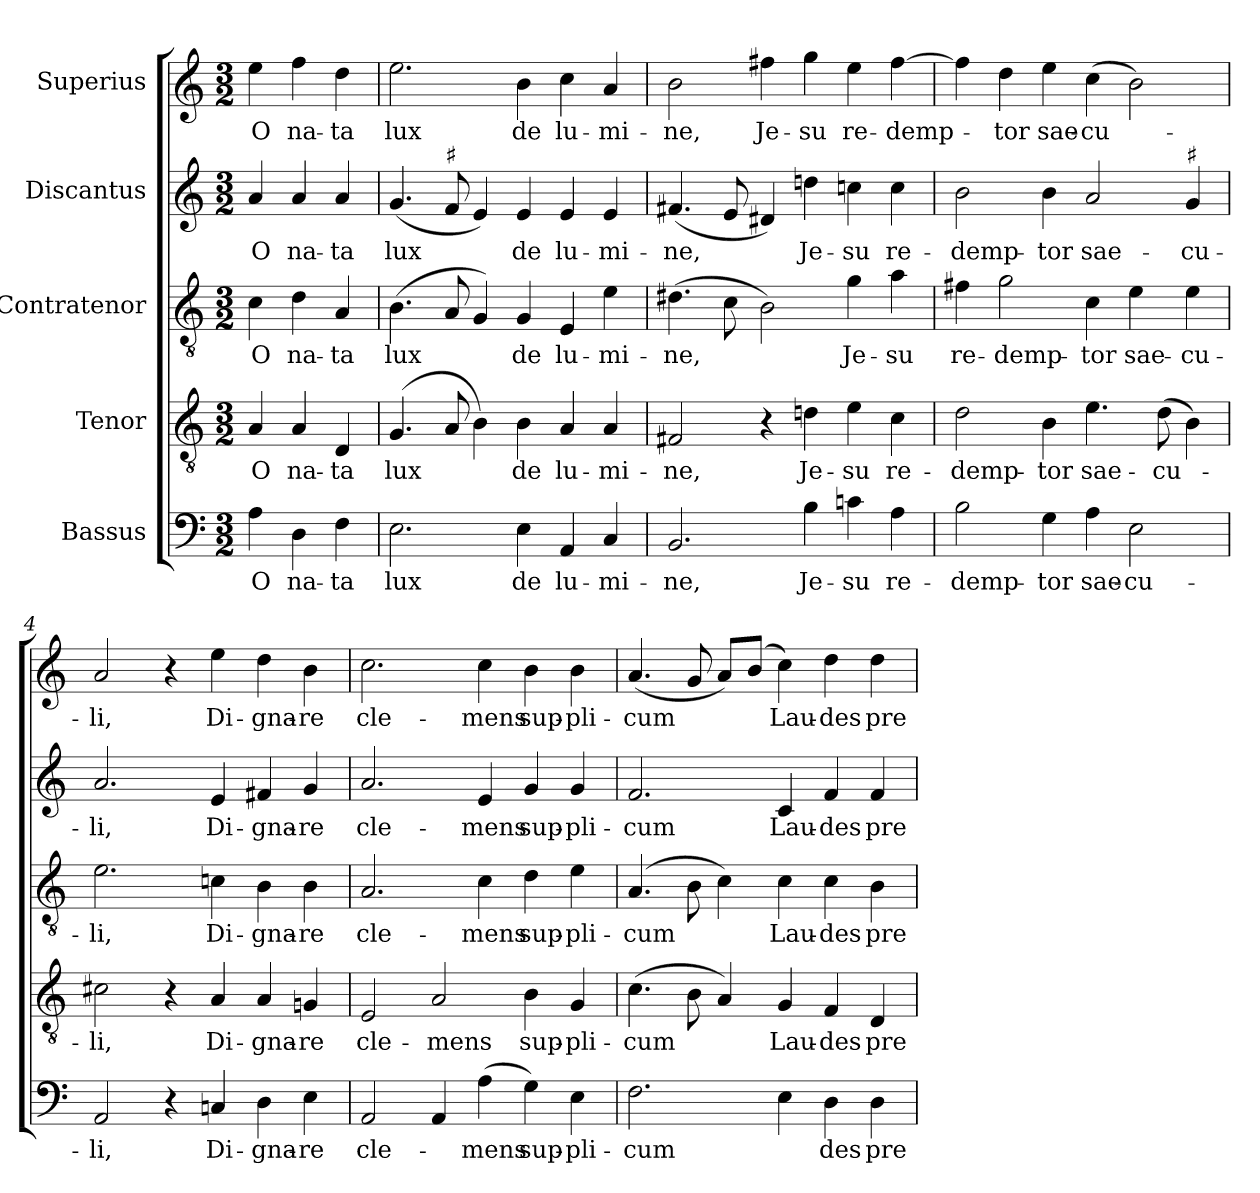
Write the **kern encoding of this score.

**kern	**text	**kern	**text	**kern	**text	**kern	**text	**kern	**text
*part5	*part5	*part4	*part4	*part3	*part3	*part2	*part2	*part1	*part1
*staff5	*staff5	*staff4	*staff4	*staff3	*staff3	*staff2	*staff2	*staff1	*staff1
*I"Bassus	*	*I"Tenor	*	*I"Contratenor	*	*I"Discantus	*	*I"Superius	*
*clefF4	*	*clefGv2	*	*clefGv2	*	*clefG2	*	*clefG2	*
*k[]	*	*k[]	*	*k[]	*	*k[]	*	*k[]	*
*M3/2	*	*M3/2	*	*M3/2	*	*M3/2	*	*M3/2	*
*MM60	*	*MM60	*	*MM60	*	*MM60	*	*MM60	*
=	=	=	=	=	=	=	=	=	=
4A\	O	4A/	O	4c\	O	4a/	O	4ee\	O
4D\	na-	4A/	na-	4d\	na-	4a/	na-	4ff\	na-
4F\	ta	4D/	ta	4A/	ta	4a/	ta	4dd\	ta
=1	=1	=1	=1	=1	=1	=1	=1	=1	=1
2.E\	lux	(4.G/	lux	(4.B\	lux	(4.g/	lux	2.ee\	lux
!	!	!	!	!	!	!LO:TX:a:t=♯	!	!	!
.	.	8A/	.	8A/	.	8f/	.	.	.
.	.	4B\)	.	4G/)	.	4e/)	.	.	.
4E\	de	4B\	de	4G/	de	4e/	de	4b\	de
4AA/	lu-	4A/	lu-	4E/	lu-	4e/	lu-	4cc\	lu-
4C/	mi-	4A/	mi-	4e\	mi-	4e/	mi-	4a/	mi-
=2	=2	=2	=2	=2	=2	=2	=2	=2	=2
2.BB/	ne,	2F#X/	ne,	(4.d#X\	ne,	(4.f#X/	ne,	2b\	ne,
.	.	.	.	8c\	.	8e/	.	.	.
.	.	4r	.	2B\)	.	4d#X/)	.	4ff#X\	Je-
4B\	Je-	4dni\	Je-	.	.	4ddni\	Je-	4gg\	su
4cni\	su	4e\	su	4g\	Je-	4ccni\	su	4ee\	re-
4A\	re-	4c\	re-	4a\	su	4cc\	re-	[4ff#\	demp-
=3	=3	=3	=3	=3	=3	=3	=3	=3	=3
2B\	demp-	2d\	demp-	4f#X\	re-	2b\	demp-	4ff#\]	.
.	.	.	.	2g\	demp-	.	.	4dd\	tor
4G\	tor	4B\	tor	.	.	4b\	tor	4ee\	sae-
4A\	sae-	4.e\	sae-	4c\	tor	2a/	sae-	(4cc\	cu-
2E\	cu-	.	.	4e\	sae-	.	.	2b\)	.
.	.	(8d\	cu-	.	.	.	.	.	.
!	!	!	!	!	!	!LO:TX:a:t=♯	!	!	!
.	.	4B\)	.	4e\	cu-	4g/	cu-	.	.
!!LO:LB:g=z
=4	=4	=4	=4	=4	=4	=4	=4	=4	=4
2AA/	li,	2c#X\	li,	2.e\	li,	2.a/	li,	2a/	li,
4r	.	4r	.	.	.	.	.	4r	.
4Cni/	Di-	4A/	Di-	4cni\	Di-	4e/	Di-	4ee\	Di--
4D\	gna-	4A/	gna-	4B\	gna-	4f#X/	gna-	4dd\	-gna-
4E\	re	4Gni/	re	4B\	re	4g/	re	4b\	re
=5	=5	=5	=5	=5	=5	=5	=5	=5	=5
2AA/	cle-	2E/	cle-	2.A/	cle-	2.a/	cle-	2.cc\	cle-
4AA/	.	2A/	mens	.	.	.	.	.	.
(4A\	mens	.	.	4c\	mens	4e/	mens	4cc\	mens
4G\)	sup-	4B\	sup-	4d\	sup-	4g/	sup-	4b\	sup-
4E\	pli-	4G/	pli-	4e\	pli-	4g/	pli-	4b\	pli-
=6	=6	=6	=6	=6	=6	=6	=6	=6	=6
2.F\	cum	(4.c\	cum	(4.A/	cum	2.f/	cum	(4.a/	cum
.	.	8B\	.	8B\	.	.	.	8g/	.
.	.	4A/)	.	4c\)	.	.	.	8a/L)	.
.	.	.	.	.	.	.	.	(8b/J	.
4E\	.	4G/	Lau-	4c\	Lau-	4c/	Lau-	4cc\)	Lau--
4D\	des	4F/	des	4c\	des	4f/	des	4dd\	-des
4D\	pre-	4D/	pre-	4B\	pre-	4f/	pre-	4dd\	pre--
=	=	=	=	=	=	=	=	=	=
*-	*-	*-	*-	*-	*-	*-	*-	*-	*-
